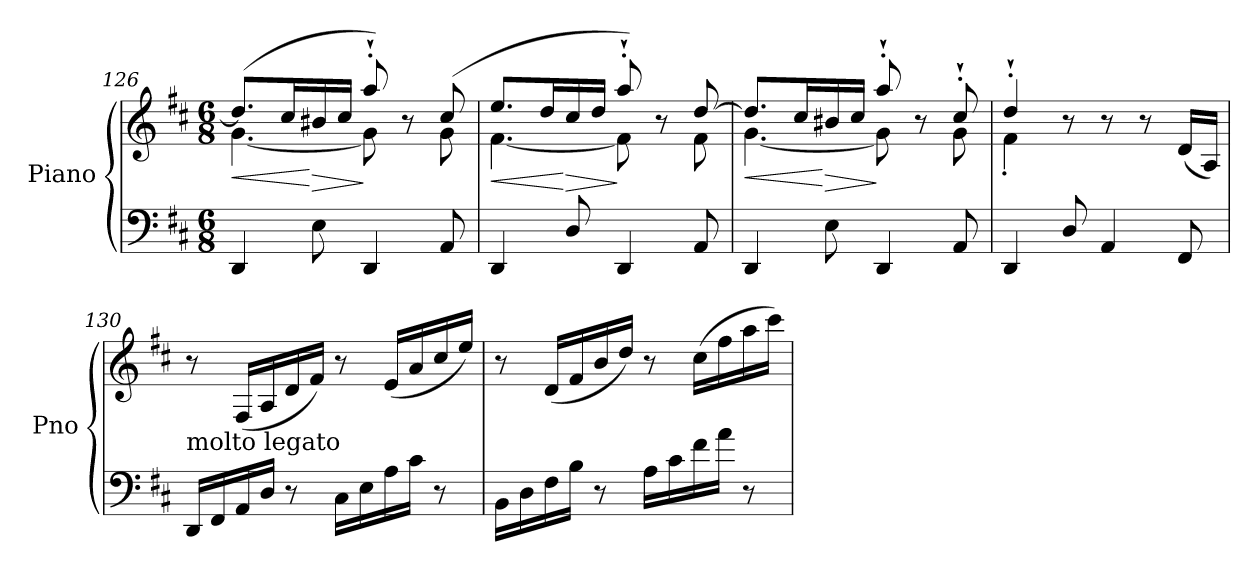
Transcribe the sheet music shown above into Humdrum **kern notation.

**kern	**kern	**dynam
*part1	*part1	*part1
*staff2	*staff1	*staff1/2
*I"Piano	*	*
*I'Pno	*	*
*clefF4	*clefG2	*
*k[f#c#]	*k[f#c#]	*
*D:	*D:	*
*M6/8	*M6/8	*
=126	=126	=126
!	!	!LO:HP:b
*	*^	*
4DD/	(8.dd/L]	[4.g\	<
.	16cc#/L	.	.
!	!	!	!LO:HP:n=1:b
8E\	16b#X/	.	[ >
.	16cc#/JJ	.	.
4DD/	8aa`'/)	8g\]	]
.	8r	8ryy	.
8AA/	(8cc#/	8g\	.
=127	=127	=127	=127
!	!	!	!LO:HP:b
4DD/	8.ee/L	[4.f#\	<
.	16dd/L	.	.
!	!	!	!LO:HP:n=1:b
8D/	16cc#/	.	[ >
.	16dd/JJ	.	.
4DD/	8aa`'/)	8f#\]	]
.	8r	8ryy	.
8AA/	[8dd/	8f#\	.
=128	=128	=128	=128
!	!	!	!LO:HP:b
4DD/	8.dd/L]	[4.g\	<
.	16cc#/L	.	.
!	!	!	!LO:HP:n=1:b
8E\	16b#X/	.	[ >
.	16cc#/JJ	.	.
4DD/	8aa`'/	8g\]	]
.	8r	8ryy	.
8AA/	8cc#`'/	8g\	.
=129	=129	=129	=129
4DD/	4dd`'/	4f#'\	.
8D/	8r	2ryy	.
4AA/	8r	.	.
.	8r	.	.
8FF#/	(16d/LL	.	.
.	16A/JJ)	.	.
*	*v	*v	*
!!LO:PB:g=z
=130	=130	=130
!	!LO:TX:b:t=molto legato	!
16DD/LL	8r	.
16FF#/	.	.
16AA/	(16F#/LL	.
16D/JJ	16A/	.
8r	16d/	.
.	16f#/JJ)	.
16C#\LL	8r	.
16E\	.	.
16A\	(16e/LL	.
16c#\JJ	16a/	.
8r	16cc#/	.
.	16ee/JJ)	.
=131	=131	=131
16BB\LL	8r	.
16D\	.	.
16F#\	(16d/LL	.
16B\JJ	16f#/	.
8r	16b/	.
.	16dd/JJ)	.
16A\LL	8r	.
16c#\	.	.
16f#\	(16cc#\LL	.
16a\JJ	16ff#\	.
8r	16aa\	.
.	16ccc#\JJ)	.
=	=	=
*-	*-	*-
